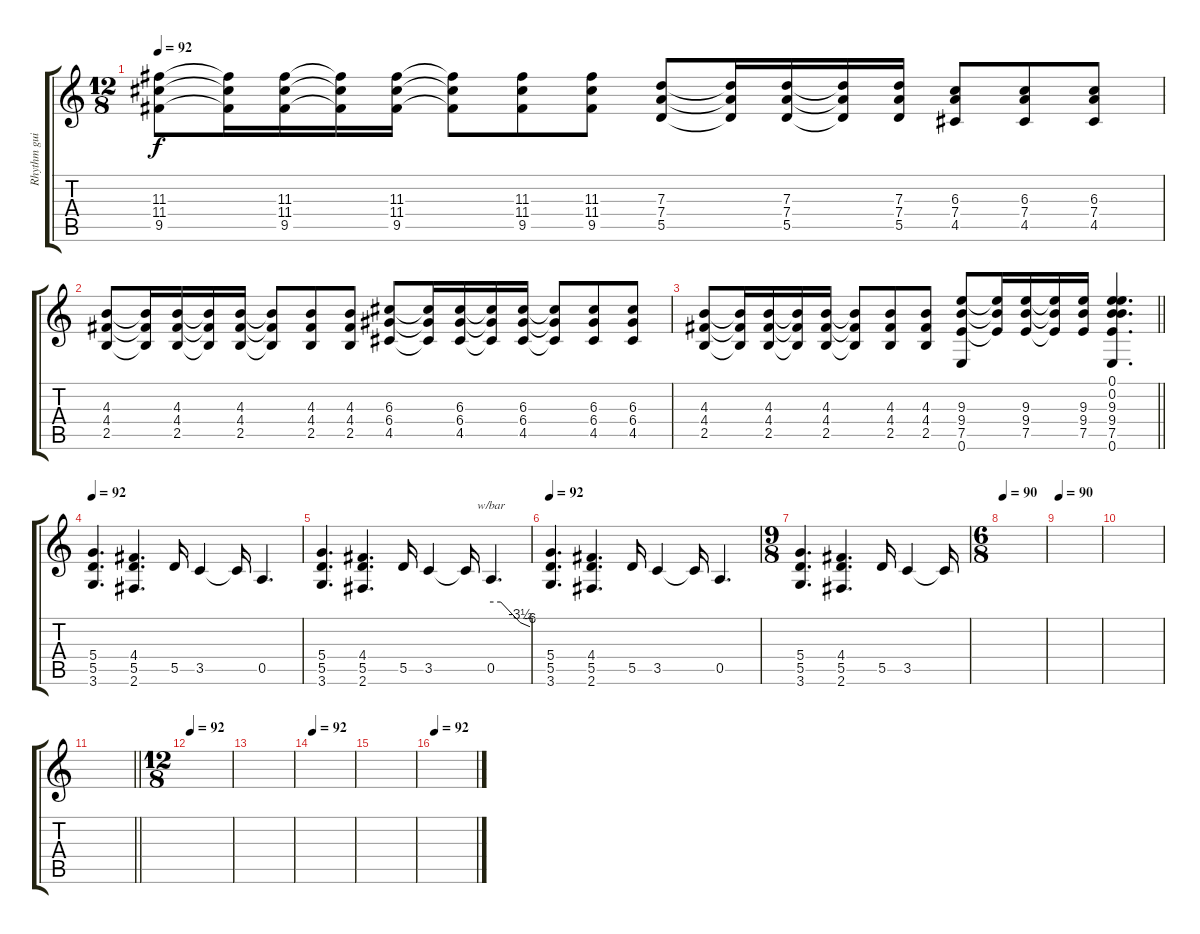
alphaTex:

\track ("Rhythm guitar 1" "Rhythm gui") {instrument overdrivenguitar}
\staff {score tabs}
\tuning (E4 B3 G3 D3 A2 E2) {hide}
\ts (12 8)
\tempo 92
\clef g2
\ks c
(11.3 11.4 9.5).8{dy f} (11.3{t} 11.4{t} 9.5{t}).16 (11.3 11.4 9.5).16 (11.3{t} 11.4{t} 9.5{t}).16 (11.3 11.4 9.5).16 (11.3{t} 11.4{t} 9.5{t}).8 (11.3 11.4 9.5).8 (11.3 11.4 9.5).8 (7.3 7.4 5.5).8 (7.3{t} 7.4{t} 5.5{t}).16 (7.3 7.4 5.5).16 (7.3{t} 7.4{t} 5.5{t}).16 (7.3 7.4 5.5).16 (6.3 7.4 4.5).8 (6.3 7.4 4.5).8 (6.3 7.4 4.5).8 |
(4.3 4.4 2.5).8 (4.3{t} 4.4{t} 2.5{t}).16 (4.3 4.4 2.5).16 (4.3{t} 4.4{t} 2.5{t}).16 (4.3 4.4 2.5).16 (4.3{t} 4.4{t} 2.5{t}).8 (4.3 4.4 2.5).8 (4.3 4.4 2.5).8 (6.3 6.4 4.5).8 (6.3{t} 6.4{t} 4.5{t}).16 (6.3 6.4 4.5).16 (6.3{t} 6.4{t} 4.5{t}).16 (6.3 6.4 4.5).16 (6.3{t} 6.4{t} 4.5{t}).8 (6.3 6.4 4.5).8 (6.3 6.4 4.5).8 |
\barLineRight lightlight
(4.3 4.4 2.5).8 (4.3{t} 4.4{t} 2.5{t}).16 (4.3 4.4 2.5).16 (4.3{t} 4.4{t} 2.5{t}).16 (4.3 4.4 2.5).16 (4.3{t} 4.4{t} 2.5{t}).8 (4.3 4.4 2.5).8 (4.3 4.4 2.5).8 (9.3 9.4 7.5 0.6).8 (9.3{t} 9.4{t} 7.5{t}).16 (9.3 9.4 7.5).16 (9.3{t} 9.4{t} 7.5{t}).16 (9.3 9.4 7.5).16 (0.1 0.2 9.3 9.4 7.5 0.6).4{d} |
\tempo 92
(5.4 5.5 3.6).4{d} (4.4 5.5 2.6).4{d} 5.5.16 3.5.4 3.5{t}.16 0.5.4{d} |
(5.4 5.5 3.6).4{d} (4.4 5.5 2.6).4{d} 5.5.16 3.5.4 3.5{t}.16 0.5.4{d tbe (custom default 0 0 15 0 45 -14 60 -24)} |
\tempo 92
(5.4 5.5 3.6).4{d} (4.4 5.5 2.6).4{d} 5.5.16 3.5.4 3.5{t}.16 0.5.4{d} |
\ts (9 8)
(5.4 5.5 3.6).4{d} (4.4 5.5 2.6).4{d} 5.5.16 3.5.4 3.5{t}.16 |
\ts (6 8)
\tempo 90
|
\tempo 90
|
|
\barLineRight lightlight
|
\ts (12 8)
\tempo 92
|
|
\tempo 92
|
|
\tempo 92
